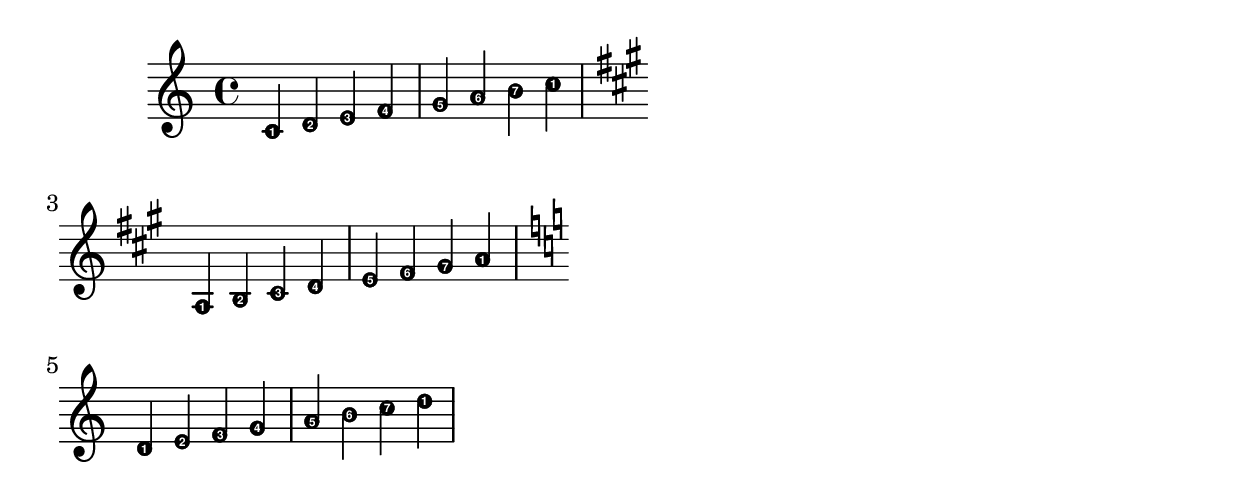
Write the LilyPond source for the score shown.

% DO NOT EDIT this file manually; it is automatically
% generated from Documentation/snippets/new
% Make any changes in Documentation/snippets/new/
% and then run scripts/auxiliar/makelsr.py
%
% This file is in the public domain.
%% Note: this file works from version 2.13.36
\version "2.13.36"

\header {
%% Translation of GIT committish: 91eeed36c877fe625d957437d22081721c8c6345
  texidoces = "

Las cabezas de nota de notación fácil utilizan la propiedad
@code{note-names} del objeto @code{NoteHead} para determinar lo que
aparece dentro de la cabeza.  Mediante la sobreescritura de esta
propiedad, es posible imprimir números que representen el grado de la
escala.

Se puede crear un grabador simple que haga esto para la cabeza de cada
nota que ve.

"

  doctitlees = "Números como notas de notación fácil"

  lsrtags = "pitches"
  texidoc = "
Easy notation note heads use the @code{note-names} property
of the @code{NoteHead} object to determine what appears inside
the note head.  By overriding this property, it is possible
to print numbers representing the scale-degree.

A simple engraver can be created to do this for every note head
object it sees.
"
  doctitle = "Numbers as easy note heads"
} % begin verbatim


#(define Ez_numbers_engraver
   (list
    (cons 'acknowledgers
          (list
           (cons 'note-head-interface
                 (lambda (engraver grob source-engraver)
                   (let* ((context (ly:translator-context engraver))
                          (tonic-pitch (ly:context-property context 'tonic))
                          (tonic-name (ly:pitch-notename tonic-pitch))
                          (grob-pitch
                           (ly:event-property (event-cause grob) 'pitch))
                          (grob-name (ly:pitch-notename grob-pitch))
                          (delta (modulo (- grob-name tonic-name) 7))
                          (note-names
                           (make-vector 7 (number->string (1+ delta)))))
                     (ly:grob-set-property! grob 'note-names note-names))))))))

#(set-global-staff-size 26)

\layout {
  ragged-right = ##t
  \context {
    \Voice
    \consists \Ez_numbers_engraver
  }
}

\relative c' {
  \easyHeadsOn
  c4 d e f
  g4 a b c \break

  \key a \major
  a,4 b cis d
  e4 fis gis a \break

  \key d \dorian
  d,4 e f g
  a4 b c d
}
